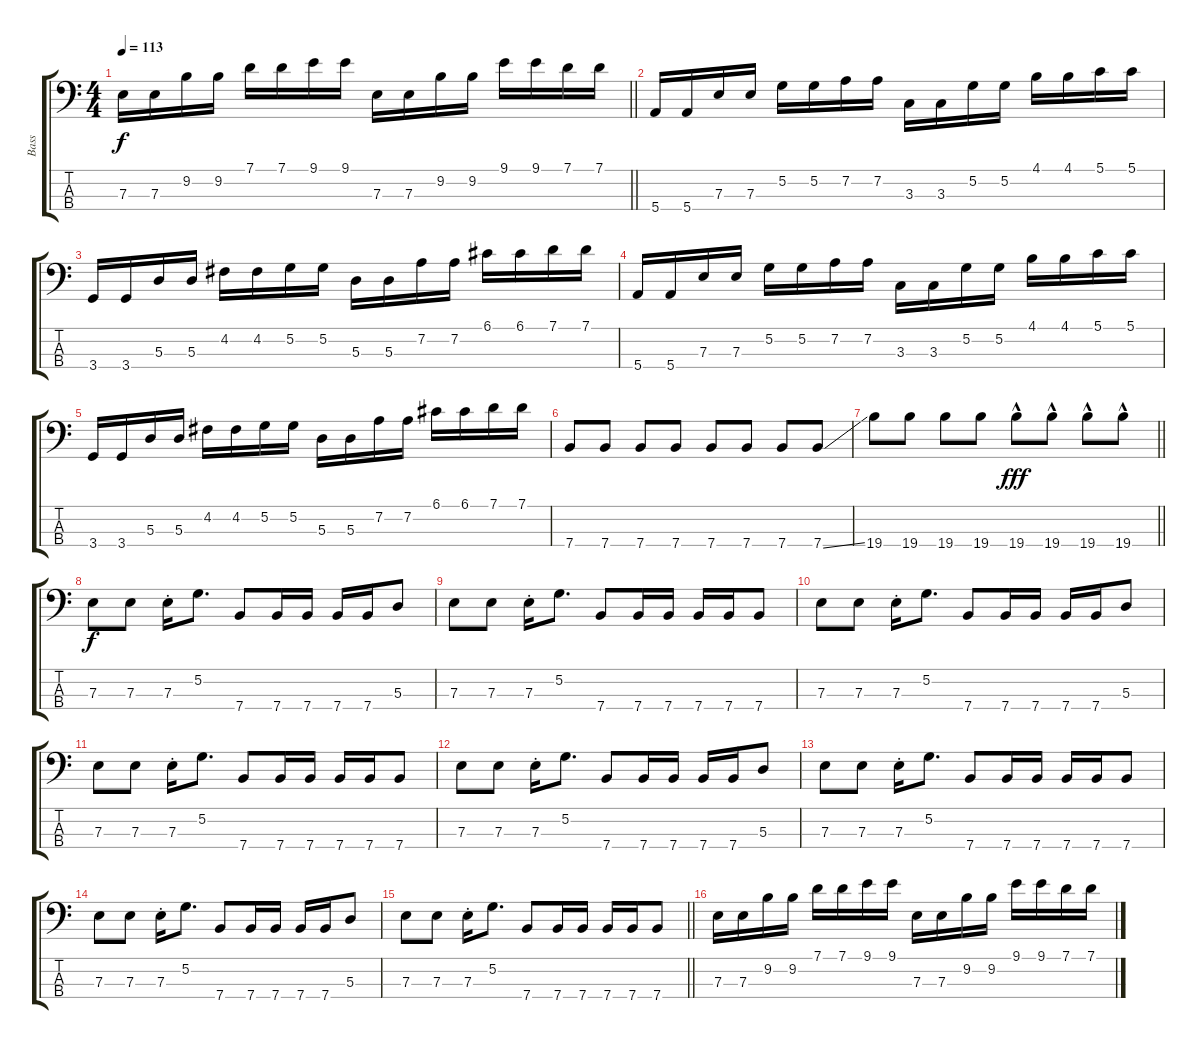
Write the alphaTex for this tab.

\track ("Bass" "Bass") {instrument slapbass1}
\staff {score tabs}
\tuning (G2 D2 A1 E1) {hide}
\ts (4 4)
\tempo 113
\clef f4
\barLineRight lightlight
\ks c
7.3.16{dy f} 7.3.16 9.2.16 9.2.16 7.1.16 7.1.16 9.1.16 9.1.16 7.3.16 7.3.16 9.2.16 9.2.16 9.1.16 9.1.16 7.1.16 7.1.16 |
5.4.16 5.4.16 7.3.16 7.3.16 5.2.16 5.2.16 7.2.16 7.2.16 3.3.16 3.3.16 5.2.16 5.2.16 4.1.16 4.1.16 5.1.16 5.1.16 |
3.4.16 3.4.16 5.3.16 5.3.16 4.2.16 4.2.16 5.2.16 5.2.16 5.3.16 5.3.16 7.2.16 7.2.16 6.1.16 6.1.16 7.1.16 7.1.16 |
5.4.16 5.4.16 7.3.16 7.3.16 5.2.16 5.2.16 7.2.16 7.2.16 3.3.16 3.3.16 5.2.16 5.2.16 4.1.16 4.1.16 5.1.16 5.1.16 |
3.4.16 3.4.16 5.3.16 5.3.16 4.2.16 4.2.16 5.2.16 5.2.16 5.3.16 5.3.16 7.2.16 7.2.16 6.1.16 6.1.16 7.1.16 7.1.16 |
7.4.8 7.4.8 7.4.8 7.4.8 7.4.8 7.4.8 7.4.8 7.4{ss}.8 |
\barLineRight lightlight
19.4.8 19.4.8 19.4.8 19.4.8 19.4{hac}.8{dy fff} 19.4{hac}.8 19.4{hac}.8 19.4{hac}.8 |
7.3.8{dy f} 7.3.8 7.3{st}.16 5.2.8{d} 7.4.8 7.4.16 7.4.16 7.4.16 7.4.16 5.3.8 |
7.3.8 7.3.8 7.3{st}.16 5.2.8{d} 7.4.8 7.4.16 7.4.16 7.4.16 7.4.16 7.4.8 |
7.3.8 7.3.8 7.3{st}.16 5.2.8{d} 7.4.8 7.4.16 7.4.16 7.4.16 7.4.16 5.3.8 |
7.3.8 7.3.8 7.3{st}.16 5.2.8{d} 7.4.8 7.4.16 7.4.16 7.4.16 7.4.16 7.4.8 |
7.3.8 7.3.8 7.3{st}.16 5.2.8{d} 7.4.8 7.4.16 7.4.16 7.4.16 7.4.16 5.3.8 |
7.3.8 7.3.8 7.3{st}.16 5.2.8{d} 7.4.8 7.4.16 7.4.16 7.4.16 7.4.16 7.4.8 |
7.3.8 7.3.8 7.3{st}.16 5.2.8{d} 7.4.8 7.4.16 7.4.16 7.4.16 7.4.16 5.3.8 |
\barLineRight lightlight
7.3.8 7.3.8 7.3{st}.16 5.2.8{d} 7.4.8 7.4.16 7.4.16 7.4.16 7.4.16 7.4.8 |
7.3.16 7.3.16 9.2.16 9.2.16 7.1.16 7.1.16 9.1.16 9.1.16 7.3.16 7.3.16 9.2.16 9.2.16 9.1.16 9.1.16 7.1.16 7.1.16
